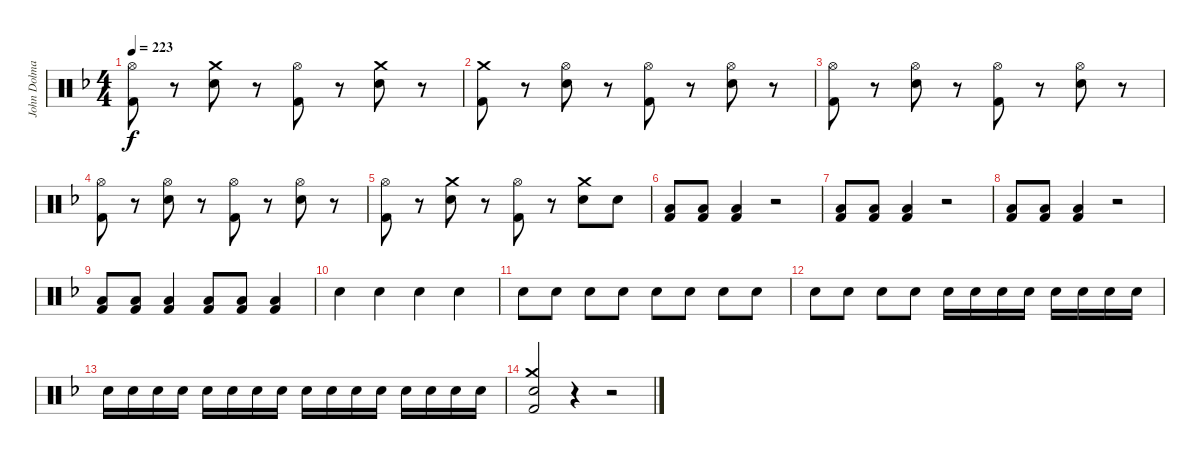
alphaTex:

\track ("John Dolmayan (Drums)" "John Dolma") {instrument percussion}
\staff {score}
\articulation defaults
\ts (4 4)
\tempo 223
\clef neutral
\ks f
("Hi-Hat (open)" "Kick (hit) 2").8{dy f} r.8 ("Crash medium (hit)" "Snare (hit) 2").8 r.8 ("Hi-Hat (open)" "Kick (hit) 2").8 r.8 ("Crash medium (hit)" "Snare (hit) 2").8 r.8 |
("Crash medium (hit)" "Kick (hit) 2").8 r.8 ("Hi-Hat (open)" "Snare (hit) 2").8 r.8 ("Hi-Hat (open)" "Kick (hit) 2").8 r.8 ("Hi-Hat (open)" "Snare (hit) 2").8 r.8 |
("Hi-Hat (open)" "Kick (hit) 2").8 r.8 ("Hi-Hat (open)" "Snare (hit) 2").8 r.8 ("Hi-Hat (open)" "Kick (hit) 2").8 r.8 ("Hi-Hat (open)" "Snare (hit) 2").8 r.8 |
("Hi-Hat (open)" "Kick (hit) 2").8 r.8 ("Hi-Hat (open)" "Snare (hit) 2").8 r.8 ("Hi-Hat (open)" "Kick (hit) 2").8 r.8 ("Hi-Hat (open)" "Snare (hit) 2").8 r.8 |
("Hi-Hat (open)" "Kick (hit) 2").8 r.8 ("Crash medium (hit)" "Snare (hit) 2").8 r.8 ("Hi-Hat (open)" "Kick (hit) 2").8 r.8 ("Crash medium (hit)" "Snare (hit) 2").8 "Electric Snare (hit)".8 |
("Low Floor Tom (hit)" "Kick (hit) 2").8 ("Low Floor Tom (hit)" "Kick (hit) 2").8 ("Low Floor Tom (hit)" "Kick (hit) 2").4 r.2 |
("Low Floor Tom (hit)" "Kick (hit) 2").8 ("Low Floor Tom (hit)" "Kick (hit) 2").8 ("Low Floor Tom (hit)" "Kick (hit) 2").4 r.2 |
("Low Floor Tom (hit)" "Kick (hit) 2").8 ("Low Floor Tom (hit)" "Kick (hit) 2").8 ("Low Floor Tom (hit)" "Kick (hit) 2").4 r.2 |
("Low Floor Tom (hit)" "Kick (hit) 2").8 ("Low Floor Tom (hit)" "Kick (hit) 2").8 ("Low Floor Tom (hit)" "Kick (hit) 2").4 ("Low Floor Tom (hit)" "Kick (hit) 2").8 ("Low Floor Tom (hit)" "Kick (hit) 2").8 ("Low Floor Tom (hit)" "Kick (hit) 2").4 |
"Electric Snare (hit)".4 "Electric Snare (hit)".4 "Electric Snare (hit)".4 "Electric Snare (hit)".4 |
"Electric Snare (hit)".8 "Electric Snare (hit)".8 "Electric Snare (hit)".8 "Electric Snare (hit)".8 "Electric Snare (hit)".8 "Electric Snare (hit)".8 "Electric Snare (hit)".8 "Electric Snare (hit)".8 |
"Electric Snare (hit)".8 "Electric Snare (hit)".8 "Electric Snare (hit)".8 "Electric Snare (hit)".8 "Electric Snare (hit)".16 "Electric Snare (hit)".16 "Electric Snare (hit)".16 "Electric Snare (hit)".16 "Electric Snare (hit)".16 "Electric Snare (hit)".16 "Electric Snare (hit)".16 "Electric Snare (hit)".16 |
"Electric Snare (hit)".16 "Electric Snare (hit)".16 "Electric Snare (hit)".16 "Electric Snare (hit)".16 "Electric Snare (hit)".16 "Electric Snare (hit)".16 "Electric Snare (hit)".16 "Electric Snare (hit)".16 "Electric Snare (hit)".16 "Electric Snare (hit)".16 "Electric Snare (hit)".16 "Electric Snare (hit)".16 "Electric Snare (hit)".16 "Electric Snare (hit)".16 "Electric Snare (hit)".16 "Electric Snare (hit)".16 |
("Crash medium (hit)" "Electric Snare (hit)" "Kick (hit) 2").2 r.4 r.2
